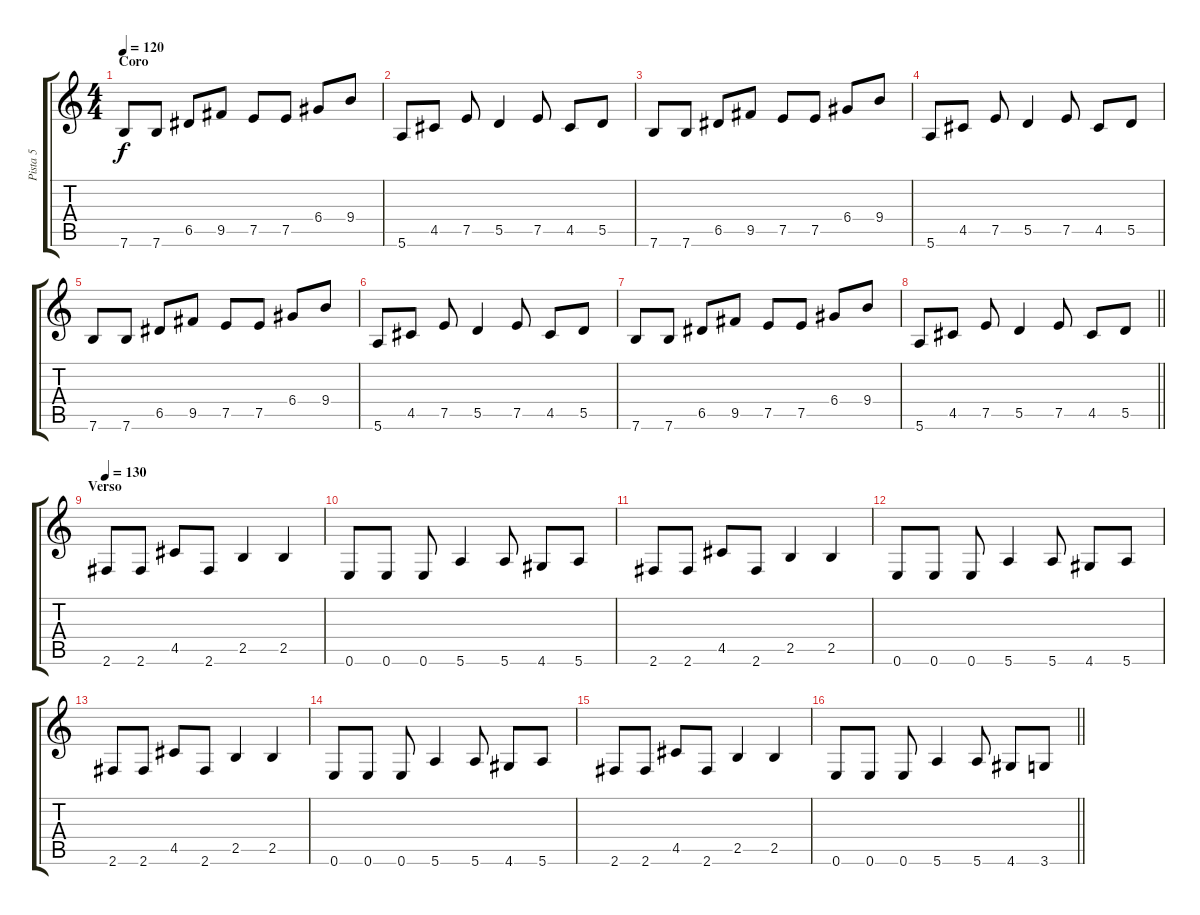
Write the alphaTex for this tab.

\track ("Pista 5" "Pista 5") {instrument overdrivenguitar}
\staff {score tabs}
\tuning (E4 B3 G3 D3 A2 E2) {hide}
\ts (4 4)
\section ("" "Coro")
\tempo 120
\clef g2
\ks c
7.6.8{dy f} 7.6.8 6.5.8 9.5.8 7.5.8 7.5.8 6.4.8 9.4.8 |
5.6.8 4.5.8 7.5.8 5.5.4 7.5.8 4.5.8 5.5.8 |
7.6.8 7.6.8 6.5.8 9.5.8 7.5.8 7.5.8 6.4.8 9.4.8 |
5.6.8 4.5.8 7.5.8 5.5.4 7.5.8 4.5.8 5.5.8 |
7.6.8 7.6.8 6.5.8 9.5.8 7.5.8 7.5.8 6.4.8 9.4.8 |
5.6.8 4.5.8 7.5.8 5.5.4 7.5.8 4.5.8 5.5.8 |
7.6.8 7.6.8 6.5.8 9.5.8 7.5.8 7.5.8 6.4.8 9.4.8 |
\barLineRight lightlight
5.6.8 4.5.8 7.5.8 5.5.4 7.5.8 4.5.8 5.5.8 |
\section ("" "Verso")
\tempo 130
2.6.8 2.6.8 4.5.8 2.6.8 2.5.4 2.5.4 |
0.6.8 0.6.8 0.6.8 5.6.4 5.6.8 4.6.8 5.6.8 |
2.6.8 2.6.8 4.5.8 2.6.8 2.5.4 2.5.4 |
0.6.8 0.6.8 0.6.8 5.6.4 5.6.8 4.6.8 5.6.8 |
2.6.8 2.6.8 4.5.8 2.6.8 2.5.4 2.5.4 |
0.6.8 0.6.8 0.6.8 5.6.4 5.6.8 4.6.8 5.6.8 |
2.6.8 2.6.8 4.5.8 2.6.8 2.5.4 2.5.4 |
\barLineRight lightlight
0.6.8 0.6.8 0.6.8 5.6.4 5.6.8 4.6.8 3.6.8
